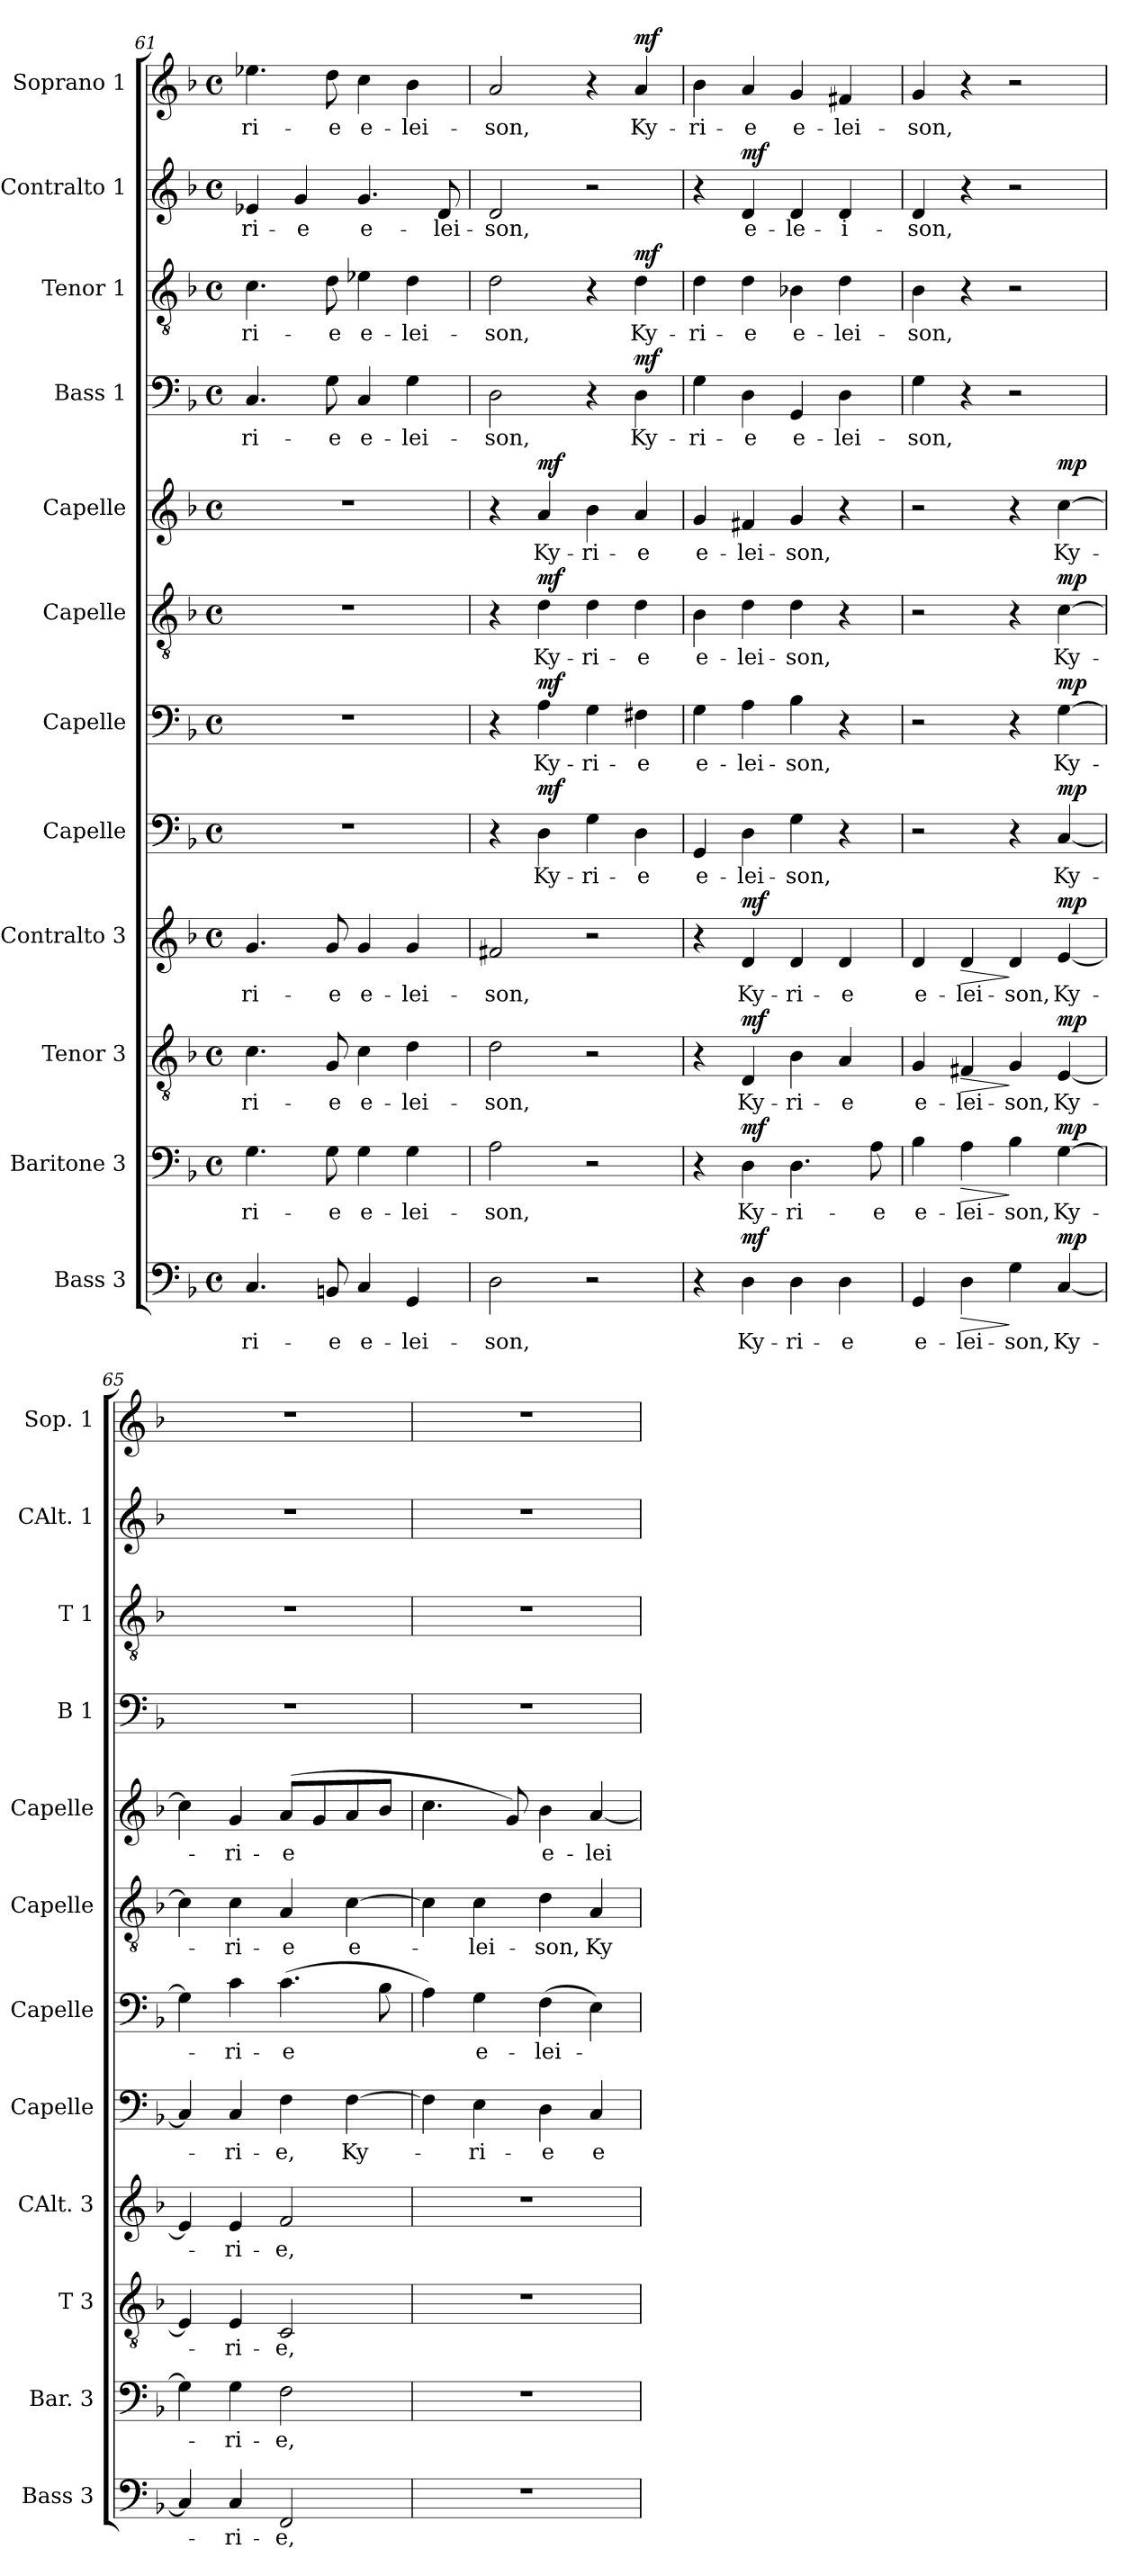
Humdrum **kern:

**kern	**text	**dynam	**kern	**text	**dynam	**kern	**text	**dynam	**kern	**text	**dynam	**kern	**text	**dynam	**kern	**text	**dynam	**kern	**text	**dynam	**kern	**text	**dynam	**kern	**text	**dynam	**kern	**text	**dynam	**kern	**text	**dynam	**kern	**text	**dynam
*part12	*part12	*part12	*part11	*part11	*part11	*part10	*part10	*part10	*part9	*part9	*part9	*part8	*part8	*part8	*part7	*part7	*part7	*part6	*part6	*part6	*part5	*part5	*part5	*part4	*part4	*part4	*part3	*part3	*part3	*part2	*part2	*part2	*part1	*part1	*part1
*staff12	*staff12	*staff12	*staff11	*staff11	*staff11	*staff10	*staff10	*staff10	*staff9	*staff9	*staff9	*staff8	*staff8	*staff8	*staff7	*staff7	*staff7	*staff6	*staff6	*staff6	*staff5	*staff5	*staff5	*staff4	*staff4	*staff4	*staff3	*staff3	*staff3	*staff2	*staff2	*staff2	*staff1	*staff1	*staff1
*I"Bass 3	*	*	*I"Baritone 3	*	*	*I"Tenor 3	*	*	*I"Contralto 3	*	*	*I"Capelle	*	*	*I"Capelle	*	*	*I"Capelle	*	*	*I"Capelle	*	*	*I"Bass 1	*	*	*I"Tenor 1	*	*	*I"Contralto 1	*	*	*I"Soprano 1	*	*
*I'Bass 3	*	*	*I'Bar. 3	*	*	*I'T 3	*	*	*I'CAlt. 3	*	*	*I'Capelle	*	*	*I'Capelle	*	*	*I'Capelle	*	*	*I'Capelle	*	*	*I'B 1	*	*	*I'T 1	*	*	*I'CAlt. 1	*	*	*I'Sop. 1	*	*
*clefF4	*	*	*clefF4	*	*	*clefGv2	*	*	*clefG2	*	*	*clefF4	*	*	*clefF4	*	*	*clefGv2	*	*	*clefG2	*	*	*clefF4	*	*	*clefGv2	*	*	*clefG2	*	*	*clefG2	*	*
*k[b-]	*	*	*k[b-]	*	*	*k[b-]	*	*	*k[b-]	*	*	*k[b-]	*	*	*k[b-]	*	*	*k[b-]	*	*	*k[b-]	*	*	*k[b-]	*	*	*k[b-]	*	*	*k[b-]	*	*	*k[b-]	*	*
*F:	*	*	*F:	*	*	*F:	*	*	*F:	*	*	*F:	*	*	*F:	*	*	*F:	*	*	*F:	*	*	*F:	*	*	*F:	*	*	*F:	*	*	*F:	*	*
*M4/4	*	*	*M4/4	*	*	*M4/4	*	*	*M4/4	*	*	*M4/4	*	*	*M4/4	*	*	*M4/4	*	*	*M4/4	*	*	*M4/4	*	*	*M4/4	*	*	*M4/4	*	*	*M4/4	*	*
*met(c)	*	*	*met(c)	*	*	*met(c)	*	*	*met(c)	*	*	*met(c)	*	*	*met(c)	*	*	*met(c)	*	*	*met(c)	*	*	*met(c)	*	*	*met(c)	*	*	*met(c)	*	*	*met(c)	*	*
=61	=61	=61	=61	=61	=61	=61	=61	=61	=61	=61	=61	=61	=61	=61	=61	=61	=61	=61	=61	=61	=61	=61	=61	=61	=61	=61	=61	=61	=61	=61	=61	=61	=61	=61	=61
4.C/	-ri-	.	4.G\	-ri-	.	4.c\	-ri-	.	4.g/	-ri-	.	1r	.	.	1r	.	.	1r	.	.	1r	.	.	4.C/	-ri-	.	4.c\	-ri-	.	4e-X/	-ri-	.	4.ee-X\	-ri-	.
.	.	.	.	.	.	.	.	.	.	.	.	.	.	.	.	.	.	.	.	.	.	.	.	.	.	.	.	.	.	4g/	-e	.	.	.	.
8BBn/	-e	.	8G\	-e	.	8G/	-e	.	8g/	-e	.	.	.	.	.	.	.	.	.	.	.	.	.	8G\	-e	.	8d\	-e	.	.	.	.	8dd\	-e	.
4C/	e-	.	4G\	e-	.	4c\	e-	.	4g/	e-	.	.	.	.	.	.	.	.	.	.	.	.	.	4C/	e-	.	4e-X\	e-	.	4.g/	e-	.	4cc\	e-	.
4GG/	-lei-	.	4G\	-lei-	.	4d\	-lei-	.	4g/	-lei-	.	.	.	.	.	.	.	.	.	.	.	.	.	4G\	-lei-	.	4d\	-lei-	.	.	.	.	4b-\	-lei-	.
.	.	.	.	.	.	.	.	.	.	.	.	.	.	.	.	.	.	.	.	.	.	.	.	.	.	.	.	.	.	8d/	-lei-	.	.	.	.
!!LO:PB:g=z
=62	=62	=62	=62	=62	=62	=62	=62	=62	=62	=62	=62	=62	=62	=62	=62	=62	=62	=62	=62	=62	=62	=62	=62	=62	=62	=62	=62	=62	=62	=62	=62	=62	=62	=62	=62
2D\	-son,	.	2A\	-son,	.	2d\	-son,	.	2f#X/	-son,	.	4r	.	.	4r	.	.	4r	.	.	4r	.	.	2D\	-son,	.	2d\	-son,	.	2d/	-son,	.	2a/	-son,	.
!	!	!	!	!	!	!	!	!	!	!	!	!	!	!LO:DY:a	!	!	!LO:DY:a	!	!	!LO:DY:a	!	!	!LO:DY:a	!	!	!	!	!	!	!	!	!	!	!	!
.	.	.	.	.	.	.	.	.	.	.	.	4D\	Ky-	mf	4A\	Ky-	mf	4d\	Ky-	mf	4a/	Ky-	mf	.	.	.	.	.	.	.	.	.	.	.	.
2r	.	.	2r	.	.	2r	.	.	2r	.	.	4G\	-ri-	.	4G\	-ri-	.	4d\	-ri-	.	4b-\	-ri-	.	4r	.	.	4r	.	.	2r	.	.	4r	.	.
!	!	!	!	!	!	!	!	!	!	!	!	!	!	!	!	!	!	!	!	!	!	!	!	!	!	!LO:DY:a	!	!	!LO:DY:a	!	!	!	!	!	!LO:DY:a
.	.	.	.	.	.	.	.	.	.	.	.	4D\	-e	.	4F#X\	-e	.	4d\	-e	.	4a/	-e	.	4D\	Ky-	mf	4d\	Ky-	mf	.	.	.	4a/	Ky-	mf
=63	=63	=63	=63	=63	=63	=63	=63	=63	=63	=63	=63	=63	=63	=63	=63	=63	=63	=63	=63	=63	=63	=63	=63	=63	=63	=63	=63	=63	=63	=63	=63	=63	=63	=63	=63
4r	.	.	4r	.	.	4r	.	.	4r	.	.	4GG/	e-	.	4G\	e-	.	4B-\	e-	.	4g/	e-	.	4G\	-ri-	.	4d\	-ri-	.	4r	.	.	4b-\	-ri-	.
!	!	!LO:DY:a	!	!	!LO:DY:a	!	!	!LO:DY:a	!	!	!LO:DY:a	!	!	!	!	!	!	!	!	!	!	!	!	!	!	!	!	!	!	!	!	!LO:DY:a	!	!	!
4D\	Ky-	mf	4D\	Ky-	mf	4D/	Ky-	mf	4d/	Ky-	mf	4D\	-lei-	.	4A\	-lei-	.	4d\	-lei-	.	4f#X/	-lei-	.	4D\	-e	.	4d\	-e	.	4d/	e-	mf	4a/	-e	.
4D\	-ri-	.	4.D\	-ri-	.	4B-\	-ri-	.	4d/	-ri-	.	4G\	-son,	.	4B-\	-son,	.	4d\	-son,	.	4g/	-son,	.	4GG/	e-	.	4B-X\	e-	.	4d/	-le-	.	4g/	e-	.
4D\	-e	.	.	.	.	4A/	-e	.	4d/	-e	.	4r	.	.	4r	.	.	4r	.	.	4r	.	.	4D\	-lei-	.	4d\	-lei-	.	4d/	-i-	.	4f#X/	-lei-	.
.	.	.	8A\	-e	.	.	.	.	.	.	.	.	.	.	.	.	.	.	.	.	.	.	.	.	.	.	.	.	.	.	.	.	.	.	.
=64	=64	=64	=64	=64	=64	=64	=64	=64	=64	=64	=64	=64	=64	=64	=64	=64	=64	=64	=64	=64	=64	=64	=64	=64	=64	=64	=64	=64	=64	=64	=64	=64	=64	=64	=64
4GG/	e-	.	4B-\	e-	.	4G/	e-	.	4d/	e-	.	2r	.	.	2r	.	.	2r	.	.	2r	.	.	4G\	-son,	.	4B-\	-son,	.	4d/	-son,	.	4g/	-son,	.
!	!	!LO:HP:b	!	!	!LO:HP:b	!	!	!LO:HP:b	!	!	!LO:HP:b	!	!	!	!	!	!	!	!	!	!	!	!	!	!	!	!	!	!	!	!	!	!	!	!
4D\	-lei-	>	4A\	-lei-	>	4F#X/	-lei-	>	4d/	-lei-	>	.	.	.	.	.	.	.	.	.	.	.	.	4r	.	.	4r	.	.	4r	.	.	4r	.	.
4G\	-son,	]	4B-\	-son,	]	4G/	-son,	]	4d/	-son,	]	4r	.	.	4r	.	.	4r	.	.	4r	.	.	2r	.	.	2r	.	.	2r	.	.	2r	.	.
!	!	!LO:DY:a	!	!	!LO:DY:a	!	!	!LO:DY:a	!	!	!LO:DY:a	!	!	!LO:DY:a	!	!	!LO:DY:a	!	!	!LO:DY:a	!	!	!LO:DY:a	!	!	!	!	!	!	!	!	!	!	!	!
[4C/	Ky-	mp	[4G\	Ky-	mp	[4E/	Ky-	mp	[4e/	Ky-	mp	[4C/	Ky-	mp	[4G\	Ky-	mp	[4c\	Ky-	mp	[4cc\	Ky-	mp	.	.	.	.	.	.	.	.	.	.	.	.
=65	=65	=65	=65	=65	=65	=65	=65	=65	=65	=65	=65	=65	=65	=65	=65	=65	=65	=65	=65	=65	=65	=65	=65	=65	=65	=65	=65	=65	=65	=65	=65	=65	=65	=65	=65
4C/]	.	.	4G\]	.	.	4E/]	.	.	4e/]	.	.	4C/]	.	.	4G\]	.	.	4c\]	.	.	4cc\]	.	.	1r	.	.	1r	.	.	1r	.	.	1r	.	.
4C/	-ri-	.	4G\	-ri-	.	4E/	-ri-	.	4e/	-ri-	.	4C/	-ri-	.	4c\	-ri-	.	4c\	-ri-	.	4g/	-ri-	.	.	.	.	.	.	.	.	.	.	.	.	.
2FF/	-e,	.	2F\	-e,	.	2C/	-e,	.	2f/	-e,	.	4F\	-e,	.	(4.c\	-e	.	4A/	-e	.	(8a/L	-e	.	.	.	.	.	.	.	.	.	.	.	.	.
.	.	.	.	.	.	.	.	.	.	.	.	.	.	.	.	.	.	.	.	.	8g/	.	.	.	.	.	.	.	.	.	.	.	.	.	.
.	.	.	.	.	.	.	.	.	.	.	.	[4F\	Ky-	.	.	.	.	[4c\	e-	.	8a/	.	.	.	.	.	.	.	.	.	.	.	.	.	.
.	.	.	.	.	.	.	.	.	.	.	.	.	.	.	8B-\	.	.	.	.	.	8b-/J	.	.	.	.	.	.	.	.	.	.	.	.	.	.
=66	=66	=66	=66	=66	=66	=66	=66	=66	=66	=66	=66	=66	=66	=66	=66	=66	=66	=66	=66	=66	=66	=66	=66	=66	=66	=66	=66	=66	=66	=66	=66	=66	=66	=66	=66
1r	.	.	1r	.	.	1r	.	.	1r	.	.	4F\]	.	.	4A\)	.	.	4c\]	.	.	4.cc\	.	.	1r	.	.	1r	.	.	1r	.	.	1r	.	.
.	.	.	.	.	.	.	.	.	.	.	.	4E\	-ri-	.	4G\	e-	.	4c\	-lei-	.	.	.	.	.	.	.	.	.	.	.	.	.	.	.	.
.	.	.	.	.	.	.	.	.	.	.	.	.	.	.	.	.	.	.	.	.	8g/)	.	.	.	.	.	.	.	.	.	.	.	.	.	.
.	.	.	.	.	.	.	.	.	.	.	.	4D\	-e	.	(4F\	-lei-	.	4d\	-son,	.	4b-\	e-	.	.	.	.	.	.	.	.	.	.	.	.	.
.	.	.	.	.	.	.	.	.	.	.	.	4C/	e-	.	4E\)	.	.	4A/	Ky-	.	([4a/	-lei-	.	.	.	.	.	.	.	.	.	.	.	.	.
=	=	=	=	=	=	=	=	=	=	=	=	=	=	=	=	=	=	=	=	=	=	=	=	=	=	=	=	=	=	=	=	=	=	=	=
*-	*-	*-	*-	*-	*-	*-	*-	*-	*-	*-	*-	*-	*-	*-	*-	*-	*-	*-	*-	*-	*-	*-	*-	*-	*-	*-	*-	*-	*-	*-	*-	*-	*-	*-	*-
